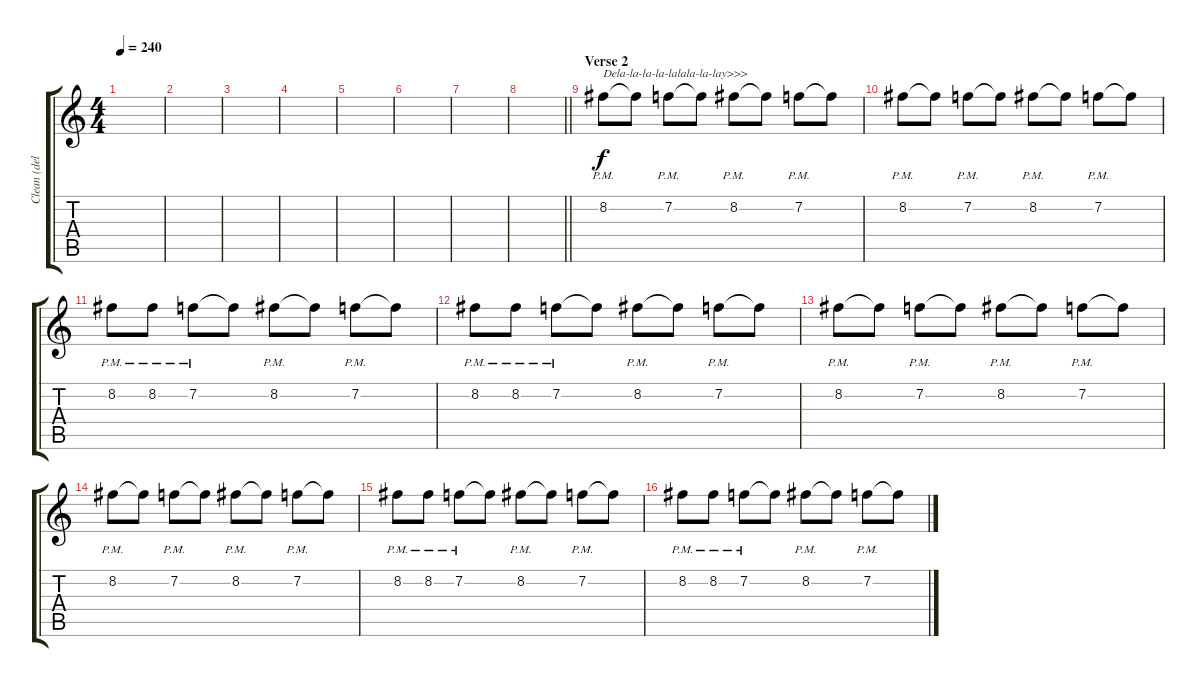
\track ("Clean (delayed) Lead Guitar" "Clean (del") {instrument electricguitarclean}
\staff {score tabs}
\tuning (Eb4 Bb3 Gb3 Db3 Ab2 Db2) {hide}
\ts (4 4)
\tempo 240
\clef g2
\ks c
|
|
|
|
|
|
|
\barLineRight lightlight
|
\section ("" "Verse 2")
8.2{pm}.8{txt "Dela-la-la-la-lalala-la-lay>>>" volume 13} 8.2{t}.8 7.2{pm}.8 7.2{t}.8 8.2{pm}.8 8.2{t}.8 7.2{pm}.8 7.2{t}.8 |
8.2{pm}.8 8.2{t}.8 7.2{pm}.8 7.2{t}.8 8.2{pm}.8 8.2{t}.8 7.2{pm}.8 7.2{t}.8 |
8.2{pm}.8 8.2{pm}.8 7.2{pm}.8 7.2{t}.8 8.2{pm}.8 8.2{t}.8 7.2{pm}.8 7.2{t}.8 |
8.2{pm}.8 8.2{pm}.8 7.2{pm}.8 7.2{t}.8 8.2{pm}.8 8.2{t}.8 7.2{pm}.8 7.2{t}.8 |
8.2{pm}.8 8.2{t}.8 7.2{pm}.8 7.2{t}.8 8.2{pm}.8 8.2{t}.8 7.2{pm}.8 7.2{t}.8 |
8.2{pm}.8 8.2{t}.8 7.2{pm}.8 7.2{t}.8 8.2{pm}.8 8.2{t}.8 7.2{pm}.8 7.2{t}.8 |
8.2{pm}.8 8.2{pm}.8 7.2{pm}.8 7.2{t}.8 8.2{pm}.8 8.2{t}.8 7.2{pm}.8 7.2{t}.8 |
8.2{pm}.8 8.2{pm}.8 7.2{pm}.8 7.2{t}.8 8.2{pm}.8 8.2{t}.8 7.2{pm}.8 7.2{t}.8
